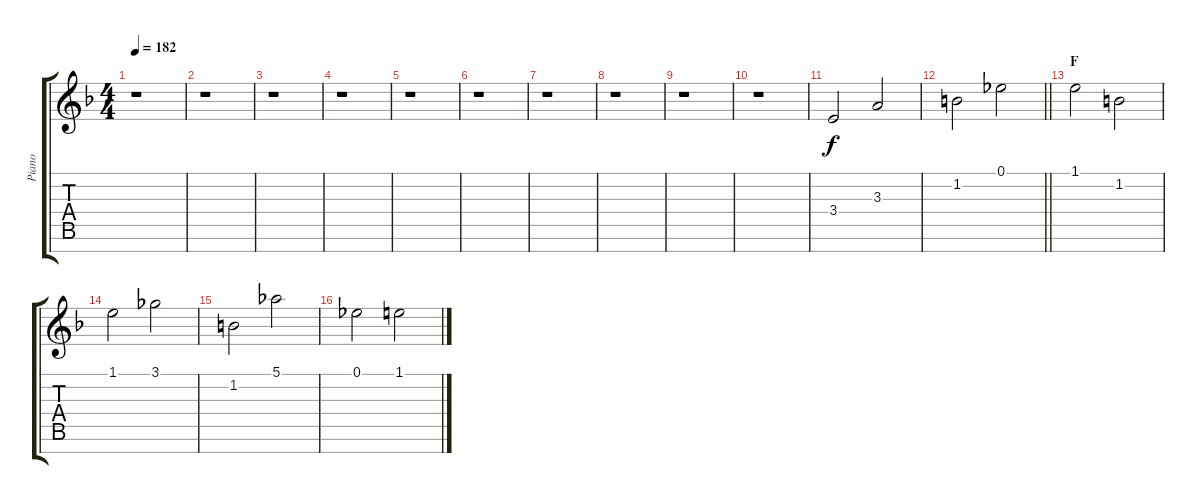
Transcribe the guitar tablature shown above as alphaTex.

\track ("Piano" "Piano") {instrument acousticgrandpiano}
\staff {score tabs}
\tuning (Eb5 Bb4 Gb4 Db4 Ab3 Eb3 Bb2) {hide}
\ts (4 4)
\tempo 182
\clef g2
\ks f
r.1{dy f} |
r.1 |
r.1 |
r.1 |
r.1 |
r.1 |
r.1 |
r.1 |
r.1 |
r.1 |
3.4.2 3.3.2 |
\barLineRight lightlight
1.2.2 0.1.2 |
\section ("" "F")
1.1.2 1.2.2 |
1.1.2 3.1.2 |
1.2.2 5.1.2 |
0.1.2 1.1.2
